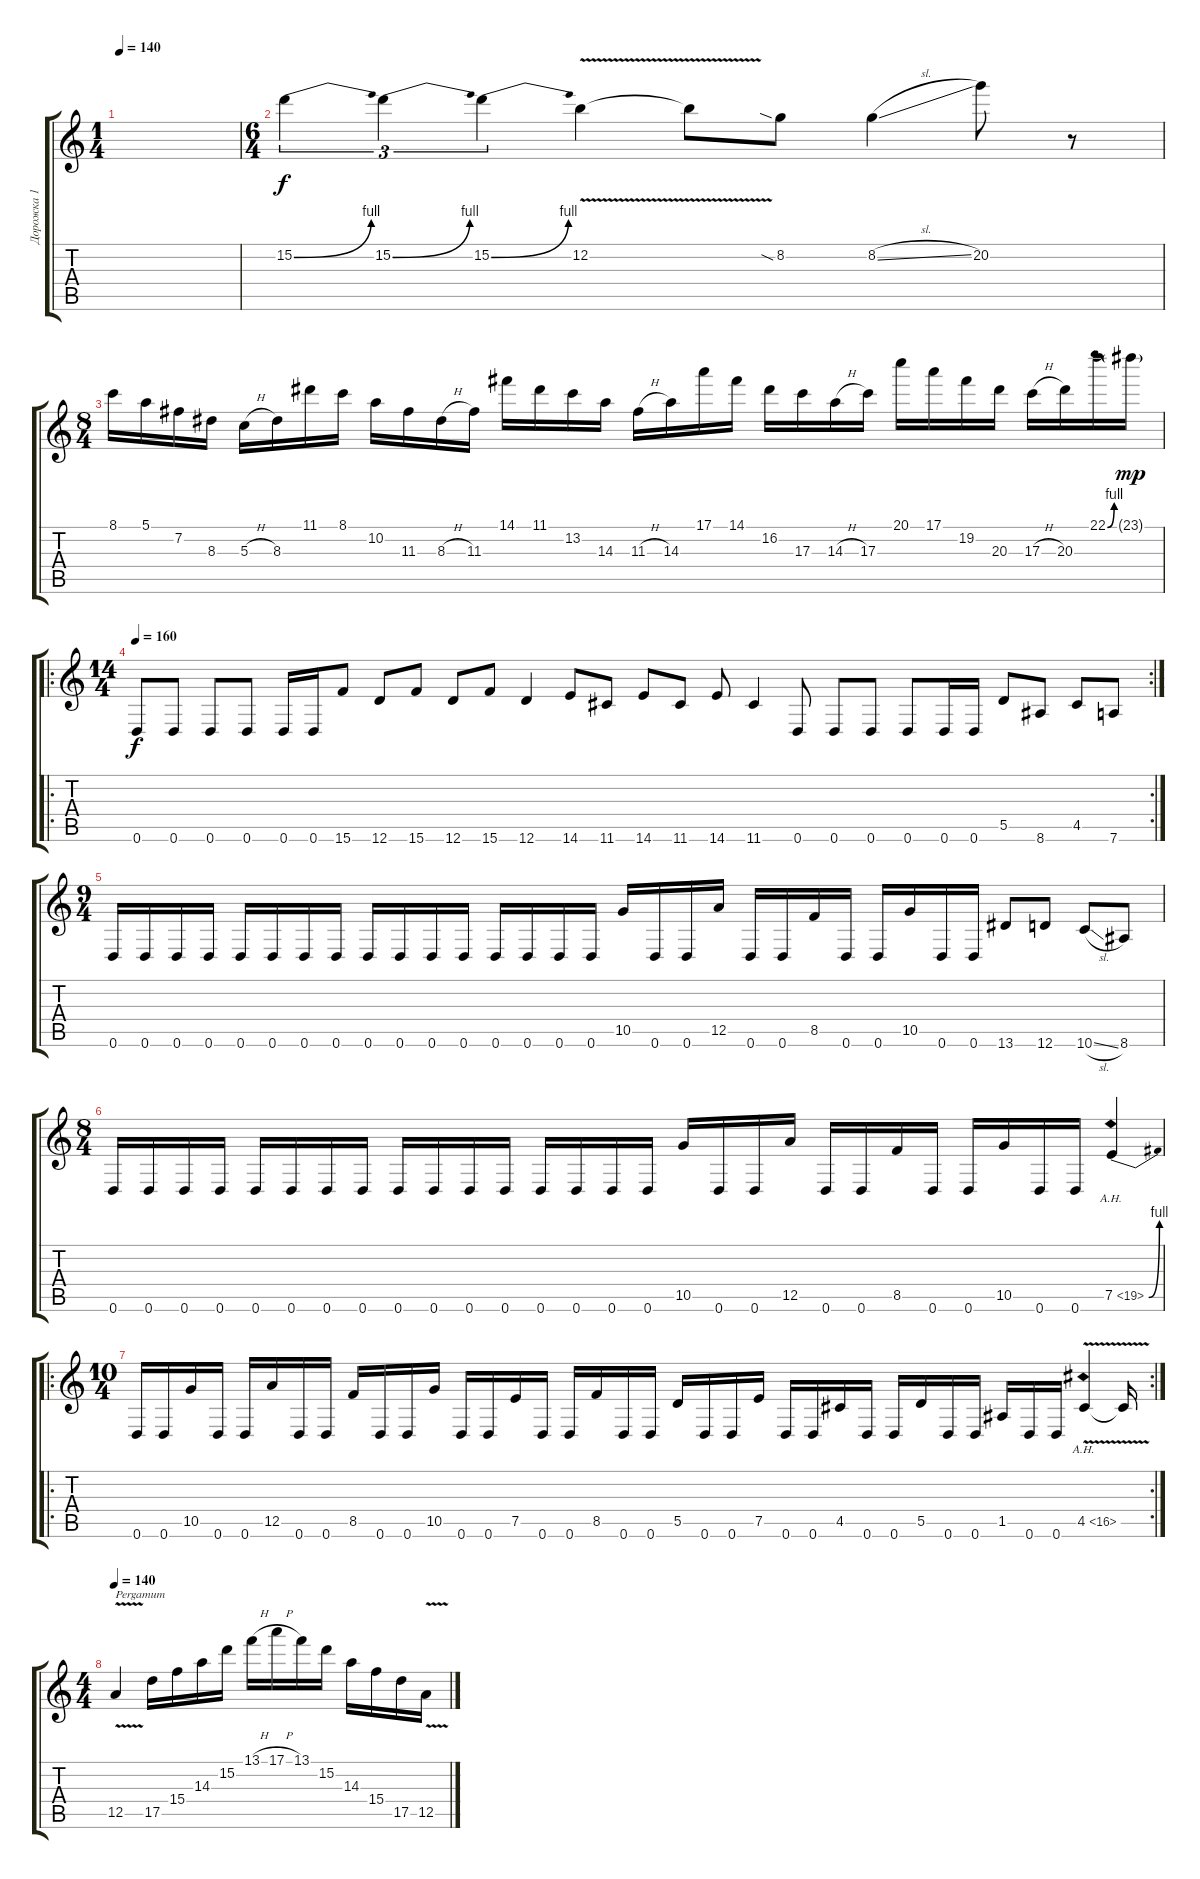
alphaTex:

\track ("Дорожка 1" "Дорожка 1") {instrument distortionguitar}
\staff {score tabs}
\tuning (E4 B3 G3 D3 A2 D2) {hide}
\ts (1 4)
\tempo 140
\clef g2
\ks c
|
\ts (6 4)
15.2{be (bend 0 0 60 4)}.4{tu (3 2)} 15.2{be (bend 0 0 60 4)}.4{tu (3 2)} 15.2{be (bend 0 0 60 4)}.4{tu (3 2)} 12.2{v}.4 12.2{t}.8 8.2{sia}.8 8.2{sl}.4 20.2.8 r.8 |
\ts (8 4)
8.1.16 5.1.16 7.2.16 8.3.16 5.3{h}.16 8.3.16 11.1.16 8.1.16 10.2.16 11.3.16 8.3{h}.16 11.3.16 14.1.16 11.1.16 13.2.16 14.3.16 11.3{h}.16 14.3.16 17.1.16 14.1.16 16.2.16 17.3.16 14.3{h}.16 17.3.16 20.1.16 17.1.16 19.2.16 20.3.16 17.3{h}.16 20.3.16 22.1{be (bend 0 0 60 4)}.16 23.1{g}.16{dy mp} |
\ro
\rc 2
\ts (14 4)
\tempo 160
0.6.8{dy f} 0.6.8 0.6.8 0.6.8 0.6.16 0.6.16 15.6.8 12.6.8 15.6.8 12.6.8 15.6.8 12.6.4 14.6.8 11.6.8 14.6.8 11.6.8 14.6.8 11.6.4 0.6.8 0.6.8 0.6.8 0.6.8 0.6.16 0.6.16 5.5.8 8.6.8 4.5.8 7.6.8 |
\ts (9 4)
0.6.16 0.6.16 0.6.16 0.6.16 0.6.16 0.6.16 0.6.16 0.6.16 0.6.16 0.6.16 0.6.16 0.6.16 0.6.16 0.6.16 0.6.16 0.6.16 10.5.16 0.6.16 0.6.16 12.5.16 0.6.16 0.6.16 8.5.16 0.6.16 0.6.16 10.5.16 0.6.16 0.6.16 13.6.8 12.6.8 10.6{sl}.8 8.6.8 |
\ts (8 4)
0.6.16 0.6.16 0.6.16 0.6.16 0.6.16 0.6.16 0.6.16 0.6.16 0.6.16 0.6.16 0.6.16 0.6.16 0.6.16 0.6.16 0.6.16 0.6.16 10.5.16 0.6.16 0.6.16 12.5.16 0.6.16 0.6.16 8.5.16 0.6.16 0.6.16 10.5.16 0.6.16 0.6.16 7.5{be (bend 0 0 60 4) ah 12}.4 |
\ro
\rc 2
\ts (10 4)
0.6.16 0.6.16 10.5.16 0.6.16 0.6.16 12.5.16 0.6.16 0.6.16 8.5.16 0.6.16 0.6.16 10.5.16 0.6.16 0.6.16 7.5.16 0.6.16 0.6.16 8.5.16 0.6.16 0.6.16 5.5.16 0.6.16 0.6.16 7.5.16 0.6.16 0.6.16 4.5.16 0.6.16 0.6.16 5.5.16 0.6.16 0.6.16 1.5.16 0.6.16 0.6.16 4.5{ah 12 v}.4 4.5{t}.16 |
\ts (4 4)
\tempo 140
12.5{v}.4{txt "Pergamum"} 17.5.16 15.4.16 14.3.16 15.2.16 13.1{h}.16 17.1{h}.16 13.1.16 15.2.16 14.3.16 15.4.16 17.5.16 12.5{v}.16
